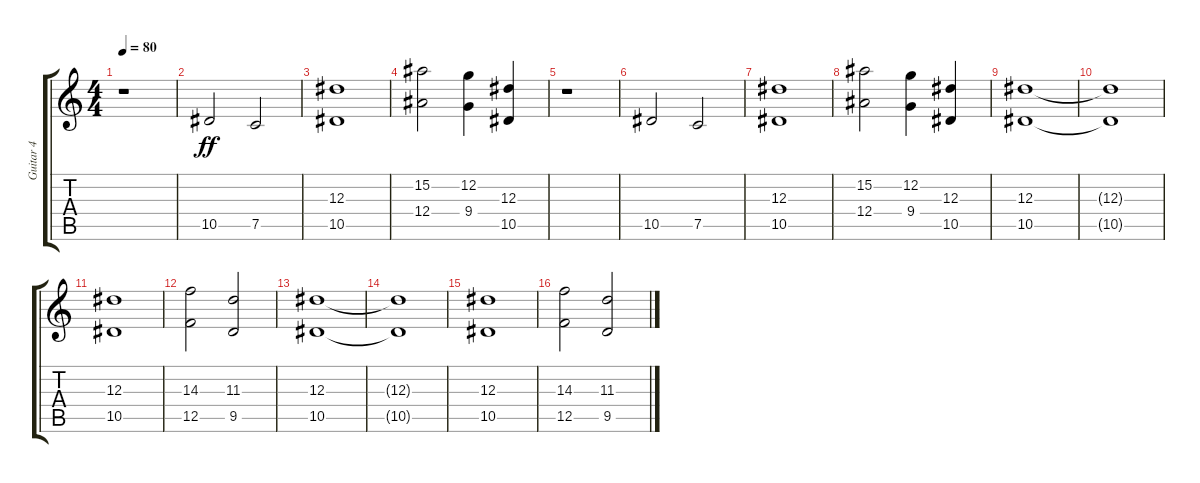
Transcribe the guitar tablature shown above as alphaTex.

\track ("Guitar 4" "Guitar 4") {instrument distortionguitar}
\staff {score tabs}
\tuning (C4 G3 Eb3 Bb2 F2 C2) {hide}
\ts (4 4)
\tempo 80
\clef g2
\ks c
r.1{dy ff} |
10.5.2 7.5.2 |
(12.3 10.5).1 |
(15.2 12.4).2 (12.2 9.4).4 (12.3 10.5).4 |
r.1 |
10.5.2 7.5.2 |
(12.3 10.5).1 |
(15.2 12.4).2 (12.2 9.4).4 (12.3 10.5).4 |
(12.3 10.5).1{volume 13} |
(12.3{t} 10.5{t}).1 |
(12.3 10.5).1 |
(14.3 12.5).2 (11.3 9.5).2 |
(12.3 10.5).1 |
(12.3{t} 10.5{t}).1 |
(12.3 10.5).1 |
(14.3 12.5).2 (11.3 9.5).2
